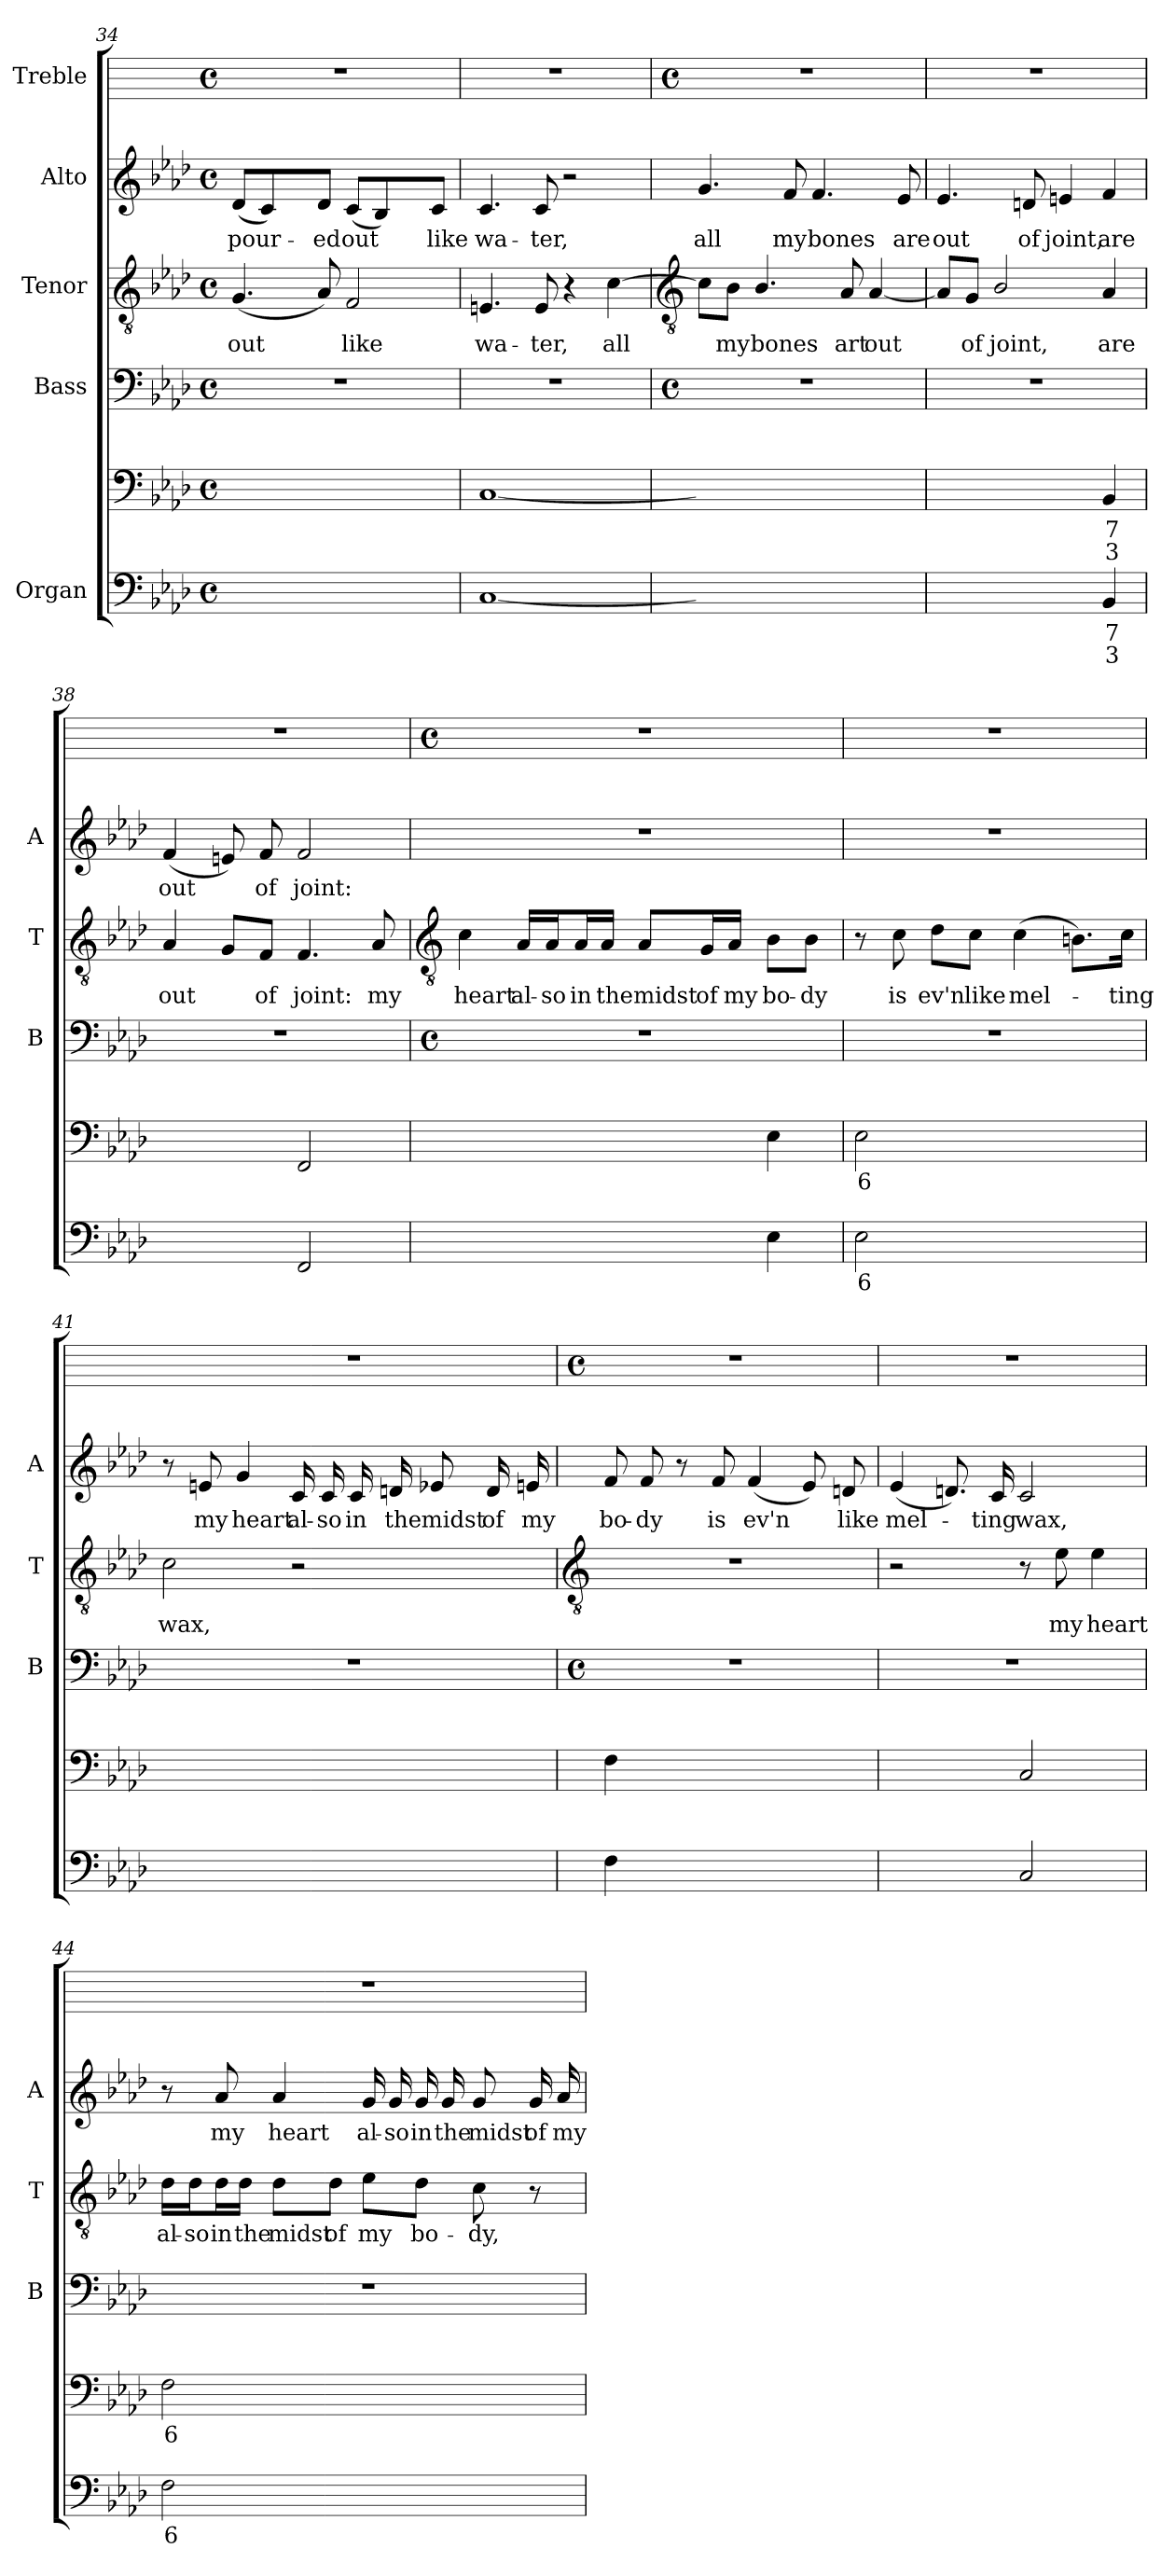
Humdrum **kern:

**kern	**text	**text	**kern	**text	**text	**kern	**kern	**text	**kern	**text	**kern
*part5	*part5	*part5	*part5	*part5	*part5	*part4	*part3	*part3	*part2	*part2	*part1
*staff6	*staff6	*staff6	*staff5	*staff5	*staff5	*staff4	*staff3	*staff3	*staff2	*staff2	*staff1
*I"Organ	*	*	*	*	*	*I"Bass	*I"Tenor	*	*I"Alto	*	*I"Treble
*	*	*	*	*	*	*I'B	*I'T	*	*I'A	*	*
*clefF4	*	*	*clefF4	*	*	*clefF4	*clefGv2	*	*clefG2	*	*
*k[b-e-a-d-]	*	*	*k[b-e-a-d-]	*	*	*k[b-e-a-d-]	*k[b-e-a-d-]	*	*k[b-e-a-d-]	*	*
*A-:	*	*	*A-:	*	*	*A-:	*A-:	*	*A-:	*	*
*M4/4	*	*	*M4/4	*	*	*M4/4	*M4/4	*	*M4/4	*	*M4/4
*met(c)	*	*	*met(c)	*	*	*met(c)	*met(c)	*	*met(c)	*	*met(c)
=34	=34	=34	=34	=34	=34	=34	=34	=34	=34	=34	=34
!	!LO:LY:b	!	!	!LO:LY:b	!	!	!	!LO:LY:b	!	!LO:LY:b	!
[4E-yy	7	.	[4E-yy	7	.	1r	(<4.G	out	(<8d-L	pour-	1r
.	.	.	.	.	.	.	.	.	4c)	.	.
!	!LO:LY:b	!	!	!LO:LY:b	!	!	!	!	!	!	!
4E-yy]	6	.	4E-yy]	6	.	.	.	.	.	.	.
!	!	!	!	!	!	!	!	!	!	!LO:LY:b	!
.	.	.	.	.	.	.	8A-)	.	8d-J	ed	.
!	!LO:LY:b	!	!	!LO:LY:b	!	!	!	!LO:LY:b	!	!LO:LY:b	!
[4D-/yy	7	.	[4D-/yy	7	.	.	2F	like	(<8cL	out	.
.	.	.	.	.	.	.	.	.	4B-)	.	.
!	!LO:LY:b	!	!	!LO:LY:b	!	!	!	!	!	!	!
4D-yy]	6	.	4D-yy]	6	.	.	.	.	.	.	.
!	!	!	!	!	!	!	!	!	!	!LO:LY:b	!
.	.	.	.	.	.	.	.	.	8cJ	like	.
=35	=35	=35	=35	=35	=35	=35	=35	=35	=35	=35	=35
!	!	!	!	!	!	!	!	!LO:LY:b	!	!LO:LY:b	!
[1C	.	.	[1C	.	.	1r	4.En	wa-	4.c	wa-	1r
!	!	!	!	!	!	!	!	!LO:LY:b	!	!LO:LY:b	!
.	.	.	.	.	.	.	8E	-ter,	8c	-ter,	.
.	.	.	.	.	.	.	4r	.	2r	.	.
!	!	!	!	!	!	!	!	!LO:LY:b	!	!	!
.	.	.	.	.	.	.	[4c	all	.	.	.
!!LO:LB:g=z
=36	=36	=36	=36	=36	=36	=36	=36	=36	=36	=36	=36
*	*	*	*	*	*	*	*clefGv2	*	*	*	*
*	*	*	*	*	*	*M4/4	*	*	*	*	*M4/4
*	*	*	*	*	*	*met(c)	*	*	*	*	*met(c)
!	!LO:LY:b	!LO:LY:b	!	!LO:LY:b	!LO:LY:b	!	!	!	!	!LO:LY:b	!
4Cyy_	8	3	(<4Cyy_	8	3	1r	8c\L]	.	4.g	all	1r
!	!	!	!	!	!	!	!	!LO:LY:b	!	!	!
.	.	.	.	.	.	.	8B-\J	my	.	.	.
!	!LO:LY:b	!	!	!LO:LY:b	!	!	!	!LO:LY:b	!	!	!
4Cyy_	7	.	4Cyy_	7	.	.	4.B-/	bones	.	.	.
!	!	!	!	!	!	!	!	!	!	!LO:LY:b	!
.	.	.	.	.	.	.	.	.	8f	my	.
!	!LO:LY:b	!LO:LY:b	!	!LO:LY:b	!LO:LY:b	!	!	!	!	!LO:LY:b	!
4Cyy_	7	4	4Cyy_	7	4	.	.	.	4.f	bones	.
!	!	!	!	!	!	!	!	!LO:LY:b	!	!	!
.	.	.	.	.	.	.	8A-	art	.	.	.
!	!LO:LY:b	!	!	!LO:LY:b	!	!	!	!LO:LY:b	!	!	!
4Cyy_	6	.	4Cyy_	6	.	.	[4A-	out	.	.	.
!	!	!	!	!	!	!	!	!	!	!LO:LY:b	!
.	.	.	.	.	.	.	.	.	8e-	are	.
=37	=37	=37	=37	=37	=37	=37	=37	=37	=37	=37	=37
!	!LO:LY:b	!LO:LY:b	!	!LO:LY:b	!LO:LY:b	!	!	!	!	!LO:LY:b	!
4Cyy_	6	3	4Cyy_)	6	3	1r	8A-/L]	.	4.e-	out	1r
!	!	!	!	!	!	!	!	!LO:LY:b	!	!	!
.	.	.	.	.	.	.	8G/J	of	.	.	.
!	!LO:LY:b	!	!	!LO:LY:b	!	!	!	!LO:LY:b	!	!	!
4Cyy_	7	.	4Cyy_	7	.	.	2B-/	joint,	.	.	.
!	!	!	!	!	!	!	!	!	!	!LO:LY:b	!
.	.	.	.	.	.	.	.	.	8dn	of	.
!	!LO:LY:b	!LO:LY:b	!	!LO:LY:b	!LO:LY:b	!	!	!	!	!LO:LY:b	!
4Cyy]	7	3	4Cyy]	7	3	.	.	.	4en	joint,	.
!	!LO:LY:b	!LO:LY:b	!	!LO:LY:b	!LO:LY:b	!	!	!LO:LY:b	!	!LO:LY:b	!
4BB-	7	3	4BB-	7	3	.	4A-	are	4f	are	.
=38	=38	=38	=38	=38	=38	=38	=38	=38	=38	=38	=38
!	!LO:LY:b	!LO:LY:b	!	!LO:LY:b	!LO:LY:b	!	!	!LO:LY:b	!	!LO:LY:b	!
[4Cyy	6	4	[4Cyy	6	4	1r	4A-	out	(<4f	out	1r
!	!LO:LY:b	!LO:LY:b	!	!LO:LY:b	!LO:LY:b	!	!	!	!	!	!
4Cyy]	5	3	4Cyy]	5	3	.	8G/L	.	8en)	.	.
!	!	!	!	!	!	!	!	!LO:LY:b	!	!LO:LY:b	!
.	.	.	.	.	.	.	8F/J	of	8f	of	.
!	!	!	!	!	!	!	!	!LO:LY:b	!	!LO:LY:b	!
2FF	.	.	2FF	.	.	.	4.F	joint:	2f	joint:	.
!	!	!	!	!	!	!	!	!LO:LY:b	!	!	!
.	.	.	.	.	.	.	8A-	my	.	.	.
!!LO:LB:g=z
=39	=39	=39	=39	=39	=39	=39	=39	=39	=39	=39	=39
*	*	*	*	*	*	*	*clefGv2	*	*	*	*
*	*	*	*	*	*	*M4/4	*	*	*	*	*M4/4
*	*	*	*	*	*	*met(c)	*	*	*	*	*met(c)
!	!	!	!	!	!	!	!	!LO:LY:b	!	!	!
[2Fyy	.	.	[2Fyy	.	.	1r	4c	heart	1r	.	1r
!	!	!	!	!	!	!	!	!LO:LY:b	!	!	!
.	.	.	.	.	.	.	16A-/LL	al-	.	.	.
!	!	!	!	!	!	!	!	!LO:LY:b	!	!	!
.	.	.	.	.	.	.	16A-/J	-so	.	.	.
!	!	!	!	!	!	!	!	!LO:LY:b	!	!	!
.	.	.	.	.	.	.	16A-/L	in	.	.	.
!	!	!	!	!	!	!	!	!LO:LY:b	!	!	!
.	.	.	.	.	.	.	16A-/JJ	the	.	.	.
!	!LO:LY:b	!	!	!LO:LY:b	!	!	!	!LO:LY:b	!	!	!
4Fyy]	6	.	4Fyy]	6	.	.	8A-/L	midst	.	.	.
!	!	!	!	!	!	!	!	!LO:LY:b	!	!	!
.	.	.	.	.	.	.	16G/L	of	.	.	.
!	!	!	!	!	!	!	!	!LO:LY:b	!	!	!
.	.	.	.	.	.	.	16A-/JJ	my	.	.	.
!	!	!	!	!	!	!	!	!LO:LY:b	!	!	!
4E-	.	.	4E-	.	.	.	8B-\L	bo-	.	.	.
!	!	!	!	!	!	!	!	!LO:LY:b	!	!	!
.	.	.	.	.	.	.	8B-\J	-dy	.	.	.
=40	=40	=40	=40	=40	=40	=40	=40	=40	=40	=40	=40
!	!LO:LY:b	!	!	!LO:LY:b	!	!	!	!	!	!	!
2E-	6	.	2E-	6	.	1r	8r	.	1r	.	1r
!	!	!	!	!	!	!	!	!LO:LY:b	!	!	!
.	.	.	.	.	.	.	8c	is	.	.	.
!	!	!	!	!	!	!	!	!LO:LY:b	!	!	!
.	.	.	.	.	.	.	8d-\L	ev'n	.	.	.
!	!	!	!	!	!	!	!	!LO:LY:b	!	!	!
.	.	.	.	.	.	.	8c\J	like	.	.	.
!	!LO:LY:b	!	!	!LO:LY:b	!	!	!	!LO:LY:b	!	!	!
[4D-yy	7	.	[4D-yy	7	.	.	(>4c	mel-	.	.	.
!	!LO:LY:b	!	!	!LO:LY:b	!	!	!	!	!	!	!
4D-yy]	6	.	4D-yy]	6	.	.	8.Bn\L)	.	.	.	.
!	!	!	!	!	!	!	!	!LO:LY:b	!	!	!
.	.	.	.	.	.	.	16c\Jk	ting	.	.	.
=41	=41	=41	=41	=41	=41	=41	=41	=41	=41	=41	=41
!	!	!	!	!	!	!	!	!LO:LY:b	!	!	!
[2Cyy	.	.	[2Cyy	.	.	1r	2c	wax,	8r	.	1r
!	!	!	!	!	!	!	!	!	!	!LO:LY:b	!
.	.	.	.	.	.	.	.	.	8en	my	.
!	!	!	!	!	!	!	!	!	!	!LO:LY:b	!
.	.	.	.	.	.	.	.	.	4g	heart	.
!	!	!	!	!	!	!	!	!	!	!LO:LY:b	!
4Cyy_	.	.	4Cyy_	.	.	.	2r	.	16c	al-	.
!	!	!	!	!	!	!	!	!	!	!LO:LY:b	!
.	.	.	.	.	.	.	.	.	16c	-so	.
!	!	!	!	!	!	!	!	!	!	!LO:LY:b	!
.	.	.	.	.	.	.	.	.	16c	in	.
!	!	!	!	!	!	!	!	!	!	!LO:LY:b	!
.	.	.	.	.	.	.	.	.	16dn	the	.
!	!	!	!	!	!	!	!	!	!	!LO:LY:b	!
4Cyy]	.	.	4Cyy]	.	.	.	.	.	8e-X	midst	.
!	!	!	!	!	!	!	!	!	!	!LO:LY:b	!
.	.	.	.	.	.	.	.	.	16d	of	.
!	!	!	!	!	!	!	!	!	!	!LO:LY:b	!
.	.	.	.	.	.	.	.	.	16en	my	.
!!LO:LB:g=z
=42	=42	=42	=42	=42	=42	=42	=42	=42	=42	=42	=42
*	*	*	*	*	*	*	*clefGv2	*	*	*	*
*	*	*	*	*	*	*M4/4	*	*	*	*	*M4/4
*	*	*	*	*	*	*met(c)	*	*	*	*	*met(c)
!	!	!	!	!	!	!	!	!	!	!LO:LY:b	!
4F	.	.	4F	.	.	1r	1r	.	8f	bo-	1r
!	!	!	!	!	!	!	!	!	!	!LO:LY:b	!
.	.	.	.	.	.	.	.	.	8f	-dy	.
!	!LO:LY:b	!	!	!LO:LY:b	!	!	!	!	!	!	!
[8Dn\Lyy	5	.	[8Dn\Lyy	5	.	.	.	.	8r	.	.
!	!LO:LY:b	!LO:LY:b	!	!LO:LY:b	!LO:LY:b	!	!	!	!	!LO:LY:b	!
8D\Jyy]	7	3	8D\Jyy]	7	3	.	.	.	8f	is	.
!	!LO:LY:b	!LO:LY:b	!	!LO:LY:b	!LO:LY:b	!	!	!	!	!LO:LY:b	!
[4Gyy	6	4	[4Gyy	6	4	.	.	.	(<4f	ev'n	.
!	!LO:LY:b	!	!	!LO:LY:b	!	!	!	!	!	!	!
4Gyy]	5	.	4Gyy]	5	.	.	.	.	8e-)	.	.
!	!	!	!	!	!	!	!	!	!	!LO:LY:b	!
.	.	.	.	.	.	.	.	.	8dn	like	.
=43	=43	=43	=43	=43	=43	=43	=43	=43	=43	=43	=43
!	!LO:LY:b	!LO:LY:b	!	!LO:LY:b	!LO:LY:b	!	!	!	!	!LO:LY:b	!
[4GGyy	6	4	[4GGyy	6	4	1r	2r	.	(<4e-	mel-	1r
!	!LO:LY:b	!LO:LY:b	!	!LO:LY:b	!LO:LY:b	!	!	!	!	!	!
4GGyy]	5	3	4GGyy]	5	3	.	.	.	8.dn)	.	.
!	!	!	!	!	!	!	!	!	!	!LO:LY:b	!
.	.	.	.	.	.	.	.	.	16c	ting	.
!	!	!	!	!	!	!	!	!	!	!LO:LY:b	!
2C	.	.	2C	.	.	.	8r	.	2c	wax,	.
!	!	!	!	!	!	!	!	!LO:LY:b	!	!	!
.	.	.	.	.	.	.	8e-	my	.	.	.
!	!	!	!	!	!	!	!	!LO:LY:b	!	!	!
.	.	.	.	.	.	.	4e-	heart	.	.	.
=44	=44	=44	=44	=44	=44	=44	=44	=44	=44	=44	=44
!	!LO:LY:b	!	!	!LO:LY:b	!	!	!	!LO:LY:b	!	!	!
2F	6	.	2F	6	.	1r	16d-\LL	al-	8r	.	1r
!	!	!	!	!	!	!	!	!LO:LY:b	!	!	!
.	.	.	.	.	.	.	16d-\J	-so	.	.	.
!	!	!	!	!	!	!	!	!LO:LY:b	!	!LO:LY:b	!
.	.	.	.	.	.	.	16d-\L	in	8a-	my	.
!	!	!	!	!	!	!	!	!LO:LY:b	!	!	!
.	.	.	.	.	.	.	16d-\JJ	the	.	.	.
!	!	!	!	!	!	!	!	!LO:LY:b	!	!LO:LY:b	!
.	.	.	.	.	.	.	8d-\L	midst	4a-	heart	.
!	!	!	!	!	!	!	!	!LO:LY:b	!	!	!
.	.	.	.	.	.	.	8d-\J	of	.	.	.
!	!LO:LY:b	!	!	!LO:LY:b	!	!	!	!LO:LY:b	!	!LO:LY:b	!
[4E-yy	7	.	[4E-yy	7	.	.	8e-\L	my	16g	al-	.
!	!	!	!	!	!	!	!	!	!	!LO:LY:b	!
.	.	.	.	.	.	.	.	.	16g	-so	.
!	!	!	!	!	!	!	!	!LO:LY:b	!	!LO:LY:b	!
.	.	.	.	.	.	.	8d-\J	bo-	16g	in	.
!	!	!	!	!	!	!	!	!	!	!LO:LY:b	!
.	.	.	.	.	.	.	.	.	16g	the	.
!	!LO:LY:b	!	!	!LO:LY:b	!	!	!	!LO:LY:b	!	!LO:LY:b	!
4E-yy]	6	.	4E-yy]	6	.	.	8c	-dy,	8g	midst	.
!	!	!	!	!	!	!	!	!	!	!LO:LY:b	!
.	.	.	.	.	.	.	8r	.	16g	of	.
!	!	!	!	!	!	!	!	!	!	!LO:LY:b	!
.	.	.	.	.	.	.	.	.	16a-	my	.
=	=	=	=	=	=	=	=	=	=	=	=
*-	*-	*-	*-	*-	*-	*-	*-	*-	*-	*-	*-
